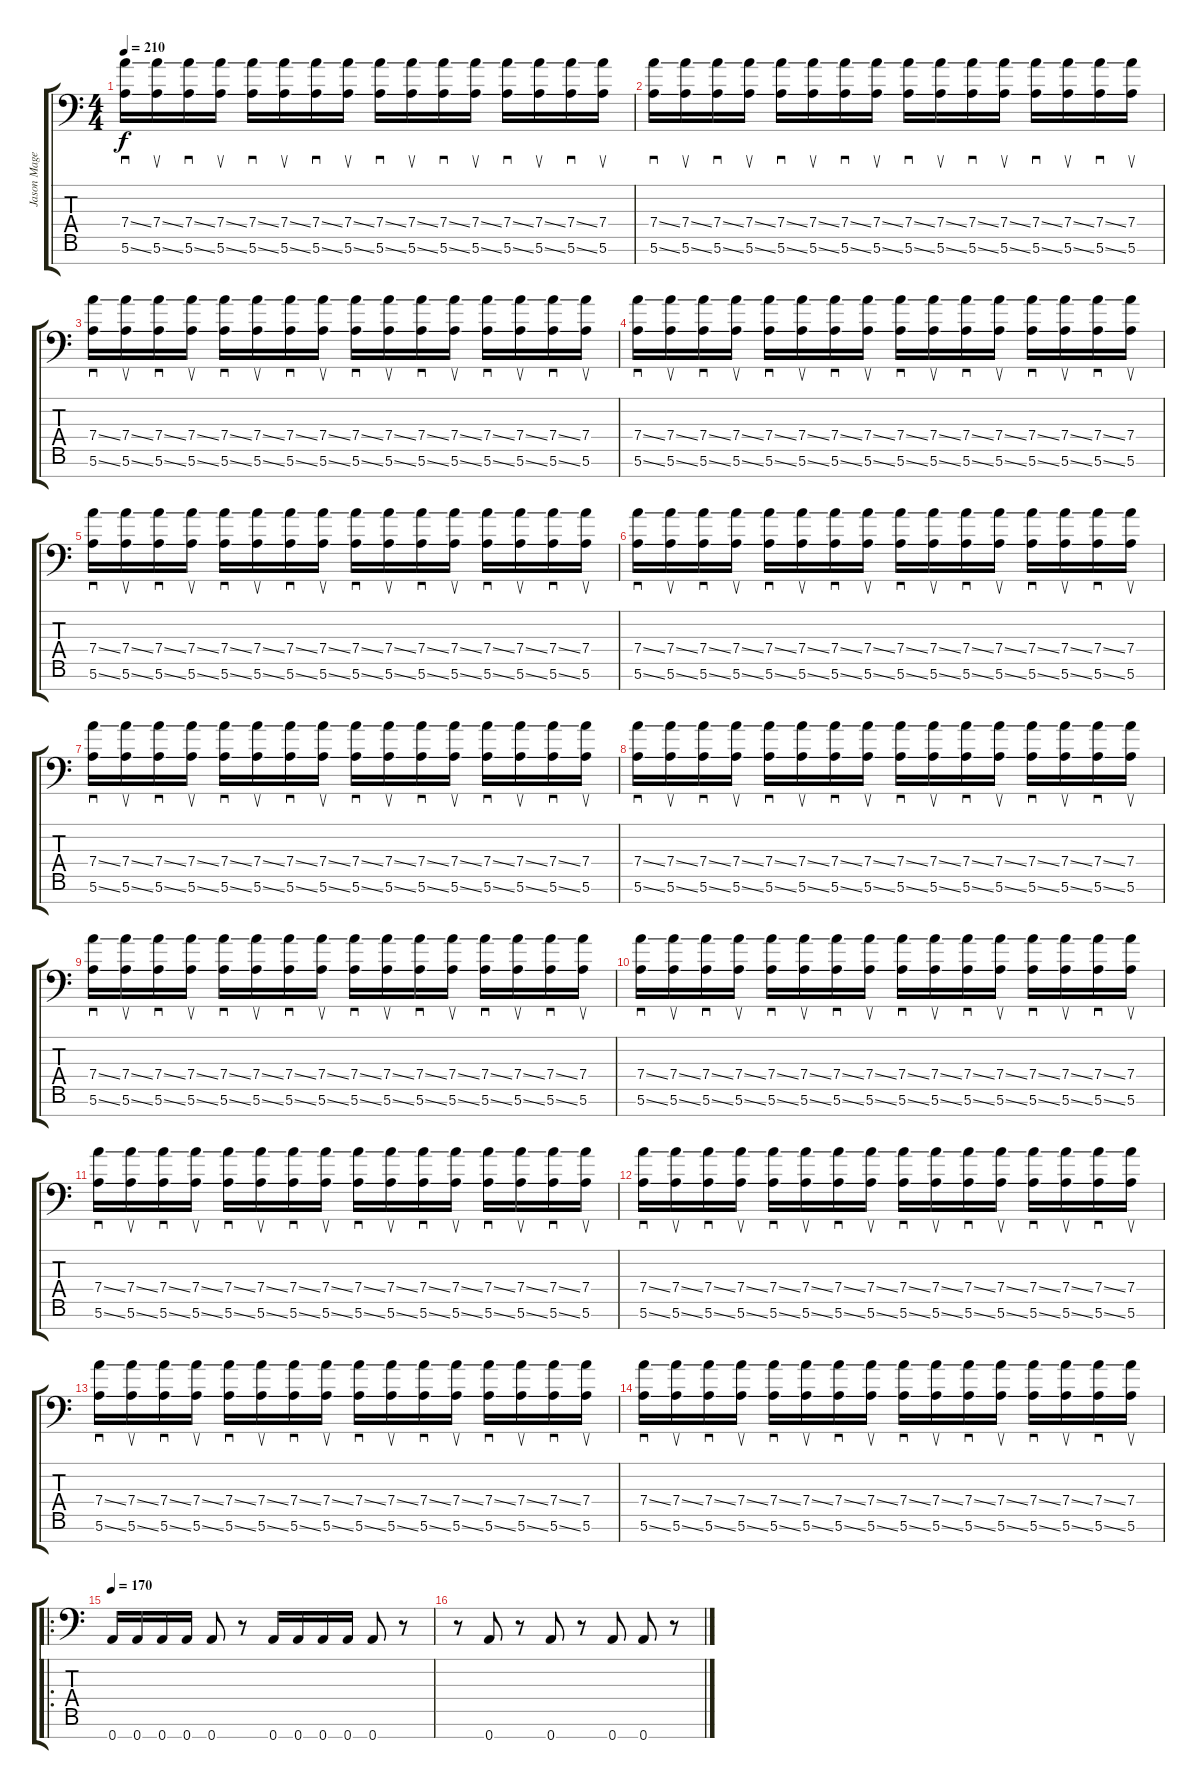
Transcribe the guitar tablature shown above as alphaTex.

\track ("Jason Mager" "Jason Mage") {instrument distortionguitar}
\staff {score tabs}
\tuning (E4 B3 G3 D3 A2 E2 A1) {hide}
\ts (4 4)
\tempo 210
\clef f4
\ks c
(7.4{ss} 5.6{ss}).16{sd dy f} (7.4{ss} 5.6{ss}).16{su} (7.4{ss} 5.6{ss}).16{sd} (7.4{ss} 5.6{ss}).16{su} (7.4{ss} 5.6{ss}).16{sd} (7.4{ss} 5.6{ss}).16{su} (7.4{ss} 5.6{ss}).16{sd} (7.4{ss} 5.6{ss}).16{su} (7.4{ss} 5.6{ss}).16{sd} (7.4{ss} 5.6{ss}).16{su} (7.4{ss} 5.6{ss}).16{sd} (7.4{ss} 5.6{ss}).16{su} (7.4{ss} 5.6{ss}).16{sd} (7.4{ss} 5.6{ss}).16{su} (7.4{ss} 5.6{ss}).16{sd} (7.4 5.6).16{su} |
(7.4{ss} 5.6{ss}).16{sd} (7.4{ss} 5.6{ss}).16{su} (7.4{ss} 5.6{ss}).16{sd} (7.4{ss} 5.6{ss}).16{su} (7.4{ss} 5.6{ss}).16{sd} (7.4{ss} 5.6{ss}).16{su} (7.4{ss} 5.6{ss}).16{sd} (7.4{ss} 5.6{ss}).16{su} (7.4{ss} 5.6{ss}).16{sd} (7.4{ss} 5.6{ss}).16{su} (7.4{ss} 5.6{ss}).16{sd} (7.4{ss} 5.6{ss}).16{su} (7.4{ss} 5.6{ss}).16{sd} (7.4{ss} 5.6{ss}).16{su} (7.4{ss} 5.6{ss}).16{sd} (7.4 5.6).16{su} |
(7.4{ss} 5.6{ss}).16{sd} (7.4{ss} 5.6{ss}).16{su} (7.4{ss} 5.6{ss}).16{sd} (7.4{ss} 5.6{ss}).16{su} (7.4{ss} 5.6{ss}).16{sd} (7.4{ss} 5.6{ss}).16{su} (7.4{ss} 5.6{ss}).16{sd} (7.4{ss} 5.6{ss}).16{su} (7.4{ss} 5.6{ss}).16{sd} (7.4{ss} 5.6{ss}).16{su} (7.4{ss} 5.6{ss}).16{sd} (7.4{ss} 5.6{ss}).16{su} (7.4{ss} 5.6{ss}).16{sd} (7.4{ss} 5.6{ss}).16{su} (7.4{ss} 5.6{ss}).16{sd} (7.4 5.6).16{su} |
(7.4{ss} 5.6{ss}).16{sd} (7.4{ss} 5.6{ss}).16{su} (7.4{ss} 5.6{ss}).16{sd} (7.4{ss} 5.6{ss}).16{su} (7.4{ss} 5.6{ss}).16{sd} (7.4{ss} 5.6{ss}).16{su} (7.4{ss} 5.6{ss}).16{sd} (7.4{ss} 5.6{ss}).16{su} (7.4{ss} 5.6{ss}).16{sd} (7.4{ss} 5.6{ss}).16{su} (7.4{ss} 5.6{ss}).16{sd} (7.4{ss} 5.6{ss}).16{su} (7.4{ss} 5.6{ss}).16{sd} (7.4{ss} 5.6{ss}).16{su} (7.4{ss} 5.6{ss}).16{sd} (7.4 5.6).16{su} |
(7.4{ss} 5.6{ss}).16{sd} (7.4{ss} 5.6{ss}).16{su} (7.4{ss} 5.6{ss}).16{sd} (7.4{ss} 5.6{ss}).16{su} (7.4{ss} 5.6{ss}).16{sd} (7.4{ss} 5.6{ss}).16{su} (7.4{ss} 5.6{ss}).16{sd} (7.4{ss} 5.6{ss}).16{su} (7.4{ss} 5.6{ss}).16{sd} (7.4{ss} 5.6{ss}).16{su} (7.4{ss} 5.6{ss}).16{sd} (7.4{ss} 5.6{ss}).16{su} (7.4{ss} 5.6{ss}).16{sd} (7.4{ss} 5.6{ss}).16{su} (7.4{ss} 5.6{ss}).16{sd} (7.4 5.6).16{su} |
(7.4{ss} 5.6{ss}).16{sd} (7.4{ss} 5.6{ss}).16{su} (7.4{ss} 5.6{ss}).16{sd} (7.4{ss} 5.6{ss}).16{su} (7.4{ss} 5.6{ss}).16{sd} (7.4{ss} 5.6{ss}).16{su} (7.4{ss} 5.6{ss}).16{sd} (7.4{ss} 5.6{ss}).16{su} (7.4{ss} 5.6{ss}).16{sd} (7.4{ss} 5.6{ss}).16{su} (7.4{ss} 5.6{ss}).16{sd} (7.4{ss} 5.6{ss}).16{su} (7.4{ss} 5.6{ss}).16{sd} (7.4{ss} 5.6{ss}).16{su} (7.4{ss} 5.6{ss}).16{sd} (7.4 5.6).16{su} |
(7.4{ss} 5.6{ss}).16{sd} (7.4{ss} 5.6{ss}).16{su} (7.4{ss} 5.6{ss}).16{sd} (7.4{ss} 5.6{ss}).16{su} (7.4{ss} 5.6{ss}).16{sd} (7.4{ss} 5.6{ss}).16{su} (7.4{ss} 5.6{ss}).16{sd} (7.4{ss} 5.6{ss}).16{su} (7.4{ss} 5.6{ss}).16{sd} (7.4{ss} 5.6{ss}).16{su} (7.4{ss} 5.6{ss}).16{sd} (7.4{ss} 5.6{ss}).16{su} (7.4{ss} 5.6{ss}).16{sd} (7.4{ss} 5.6{ss}).16{su} (7.4{ss} 5.6{ss}).16{sd} (7.4 5.6).16{su} |
(7.4{ss} 5.6{ss}).16{sd} (7.4{ss} 5.6{ss}).16{su} (7.4{ss} 5.6{ss}).16{sd} (7.4{ss} 5.6{ss}).16{su} (7.4{ss} 5.6{ss}).16{sd} (7.4{ss} 5.6{ss}).16{su} (7.4{ss} 5.6{ss}).16{sd} (7.4{ss} 5.6{ss}).16{su} (7.4{ss} 5.6{ss}).16{sd} (7.4{ss} 5.6{ss}).16{su} (7.4{ss} 5.6{ss}).16{sd} (7.4{ss} 5.6{ss}).16{su} (7.4{ss} 5.6{ss}).16{sd} (7.4{ss} 5.6{ss}).16{su} (7.4{ss} 5.6{ss}).16{sd} (7.4 5.6).16{su} |
(7.4{ss} 5.6{ss}).16{sd} (7.4{ss} 5.6{ss}).16{su} (7.4{ss} 5.6{ss}).16{sd} (7.4{ss} 5.6{ss}).16{su} (7.4{ss} 5.6{ss}).16{sd} (7.4{ss} 5.6{ss}).16{su} (7.4{ss} 5.6{ss}).16{sd} (7.4{ss} 5.6{ss}).16{su} (7.4{ss} 5.6{ss}).16{sd} (7.4{ss} 5.6{ss}).16{su} (7.4{ss} 5.6{ss}).16{sd} (7.4{ss} 5.6{ss}).16{su} (7.4{ss} 5.6{ss}).16{sd} (7.4{ss} 5.6{ss}).16{su} (7.4{ss} 5.6{ss}).16{sd} (7.4 5.6).16{su} |
(7.4{ss} 5.6{ss}).16{sd} (7.4{ss} 5.6{ss}).16{su} (7.4{ss} 5.6{ss}).16{sd} (7.4{ss} 5.6{ss}).16{su} (7.4{ss} 5.6{ss}).16{sd} (7.4{ss} 5.6{ss}).16{su} (7.4{ss} 5.6{ss}).16{sd} (7.4{ss} 5.6{ss}).16{su} (7.4{ss} 5.6{ss}).16{sd} (7.4{ss} 5.6{ss}).16{su} (7.4{ss} 5.6{ss}).16{sd} (7.4{ss} 5.6{ss}).16{su} (7.4{ss} 5.6{ss}).16{sd} (7.4{ss} 5.6{ss}).16{su} (7.4{ss} 5.6{ss}).16{sd} (7.4 5.6).16{su} |
(7.4{ss} 5.6{ss}).16{sd} (7.4{ss} 5.6{ss}).16{su} (7.4{ss} 5.6{ss}).16{sd} (7.4{ss} 5.6{ss}).16{su} (7.4{ss} 5.6{ss}).16{sd} (7.4{ss} 5.6{ss}).16{su} (7.4{ss} 5.6{ss}).16{sd} (7.4{ss} 5.6{ss}).16{su} (7.4{ss} 5.6{ss}).16{sd} (7.4{ss} 5.6{ss}).16{su} (7.4{ss} 5.6{ss}).16{sd} (7.4{ss} 5.6{ss}).16{su} (7.4{ss} 5.6{ss}).16{sd} (7.4{ss} 5.6{ss}).16{su} (7.4{ss} 5.6{ss}).16{sd} (7.4 5.6).16{su} |
(7.4{ss} 5.6{ss}).16{sd} (7.4{ss} 5.6{ss}).16{su} (7.4{ss} 5.6{ss}).16{sd} (7.4{ss} 5.6{ss}).16{su} (7.4{ss} 5.6{ss}).16{sd} (7.4{ss} 5.6{ss}).16{su} (7.4{ss} 5.6{ss}).16{sd} (7.4{ss} 5.6{ss}).16{su} (7.4{ss} 5.6{ss}).16{sd} (7.4{ss} 5.6{ss}).16{su} (7.4{ss} 5.6{ss}).16{sd} (7.4{ss} 5.6{ss}).16{su} (7.4{ss} 5.6{ss}).16{sd} (7.4{ss} 5.6{ss}).16{su} (7.4{ss} 5.6{ss}).16{sd} (7.4 5.6).16{su} |
(7.4{ss} 5.6{ss}).16{sd} (7.4{ss} 5.6{ss}).16{su} (7.4{ss} 5.6{ss}).16{sd} (7.4{ss} 5.6{ss}).16{su} (7.4{ss} 5.6{ss}).16{sd} (7.4{ss} 5.6{ss}).16{su} (7.4{ss} 5.6{ss}).16{sd} (7.4{ss} 5.6{ss}).16{su} (7.4{ss} 5.6{ss}).16{sd} (7.4{ss} 5.6{ss}).16{su} (7.4{ss} 5.6{ss}).16{sd} (7.4{ss} 5.6{ss}).16{su} (7.4{ss} 5.6{ss}).16{sd} (7.4{ss} 5.6{ss}).16{su} (7.4{ss} 5.6{ss}).16{sd} (7.4 5.6).16{su} |
(7.4{ss} 5.6{ss}).16{sd} (7.4{ss} 5.6{ss}).16{su} (7.4{ss} 5.6{ss}).16{sd} (7.4{ss} 5.6{ss}).16{su} (7.4{ss} 5.6{ss}).16{sd} (7.4{ss} 5.6{ss}).16{su} (7.4{ss} 5.6{ss}).16{sd} (7.4{ss} 5.6{ss}).16{su} (7.4{ss} 5.6{ss}).16{sd} (7.4{ss} 5.6{ss}).16{su} (7.4{ss} 5.6{ss}).16{sd} (7.4{ss} 5.6{ss}).16{su} (7.4{ss} 5.6{ss}).16{sd} (7.4{ss} 5.6{ss}).16{su} (7.4{ss} 5.6{ss}).16{sd} (7.4 5.6).16{su} |
\ro
\tempo 170
0.7.16{volume 16} 0.7.16 0.7.16 0.7.16 0.7.8 r.8 0.7.16 0.7.16 0.7.16 0.7.16 0.7.8 r.8 |
r.8 0.7.8 r.8 0.7.8 r.8 0.7.8 0.7.8 r.8
